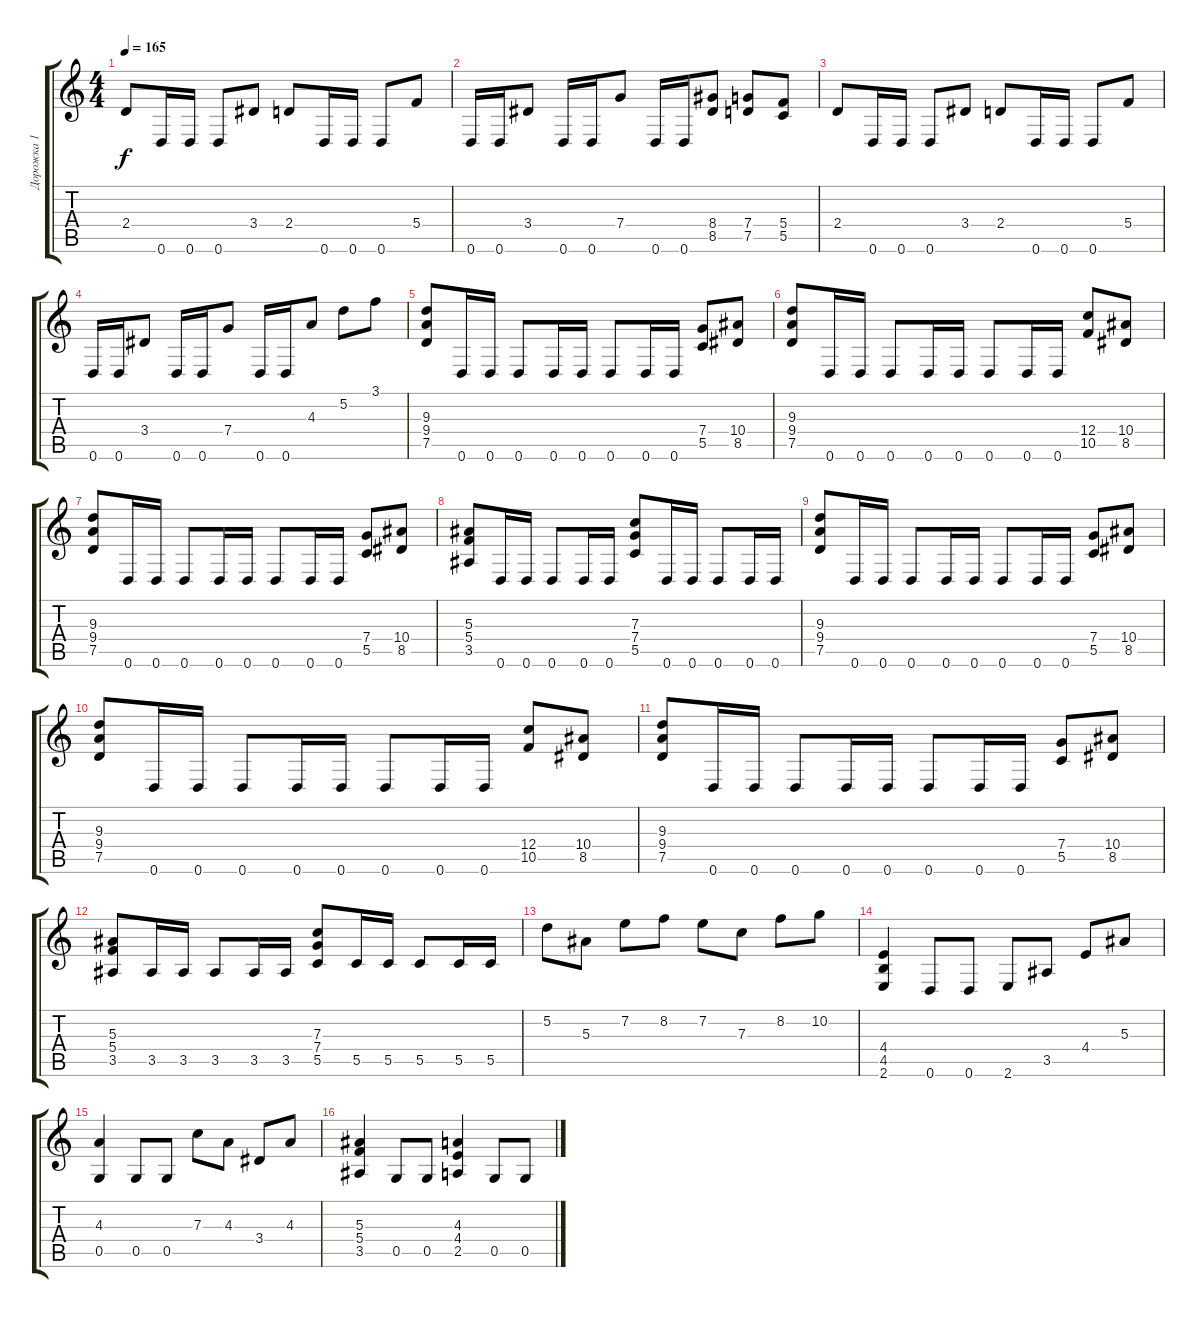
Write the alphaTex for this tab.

\track ("Дорожка 1" "Дорожка 1") {instrument distortionguitar}
\staff {score tabs}
\tuning (D4 A3 F3 C3 G2 D2) {hide}
\ts (4 4)
\tempo 165
\clef g2
\ks c
2.4.8{dy f} 0.6.16 0.6.16 0.6.8 3.4.8 2.4.8 0.6.16 0.6.16 0.6.8 5.4.8 |
0.6.16 0.6.16 3.4.8 0.6.16 0.6.16 7.4.8 0.6.16 0.6.16 (8.4 8.5).8 (7.4 7.5).8 (5.4 5.5).8 |
2.4.8 0.6.16 0.6.16 0.6.8 3.4.8 2.4.8 0.6.16 0.6.16 0.6.8 5.4.8 |
0.6.16 0.6.16 3.4.8 0.6.16 0.6.16 7.4.8 0.6.16 0.6.16 4.3.8 5.2.8 3.1.8 |
(9.3 9.4 7.5).8 0.6.16 0.6.16 0.6.8 0.6.16 0.6.16 0.6.8 0.6.16 0.6.16 (7.4 5.5).8 (10.4 8.5).8 |
(9.3 9.4 7.5).8 0.6.16 0.6.16 0.6.8 0.6.16 0.6.16 0.6.8 0.6.16 0.6.16 (12.4 10.5).8 (10.4 8.5).8 |
(9.3 9.4 7.5).8 0.6.16 0.6.16 0.6.8 0.6.16 0.6.16 0.6.8 0.6.16 0.6.16 (7.4 5.5).8 (10.4 8.5).8 |
(5.3 5.4 3.5).8 0.6.16 0.6.16 0.6.8 0.6.16 0.6.16 (7.3 7.4 5.5).8 0.6.16 0.6.16 0.6.8 0.6.16 0.6.16 |
(9.3 9.4 7.5).8 0.6.16 0.6.16 0.6.8 0.6.16 0.6.16 0.6.8 0.6.16 0.6.16 (7.4 5.5).8 (10.4 8.5).8 |
(9.3 9.4 7.5).8 0.6.16 0.6.16 0.6.8 0.6.16 0.6.16 0.6.8 0.6.16 0.6.16 (12.4 10.5).8 (10.4 8.5).8 |
(9.3 9.4 7.5).8 0.6.16 0.6.16 0.6.8 0.6.16 0.6.16 0.6.8 0.6.16 0.6.16 (7.4 5.5).8 (10.4 8.5).8 |
(5.3 5.4 3.5).8 3.5.16 3.5.16 3.5.8 3.5.16 3.5.16 (7.3 7.4 5.5).8 5.5.16 5.5.16 5.5.8 5.5.16 5.5.16 |
5.2.8 5.3.8 7.2.8 8.2.8 7.2.8 7.3.8 8.2.8 10.2.8 |
(4.4 4.5 2.6).4 0.6.8 0.6.8 2.6.8 3.5.8 4.4.8 5.3.8 |
(4.3 0.5).4 0.5.8 0.5.8 7.3.8 4.3.8 3.4.8 4.3.8 |
(5.3 5.4 3.5).4 0.5.8 0.5.8 (4.3 4.4 2.5).4 0.5.8 0.5.8
